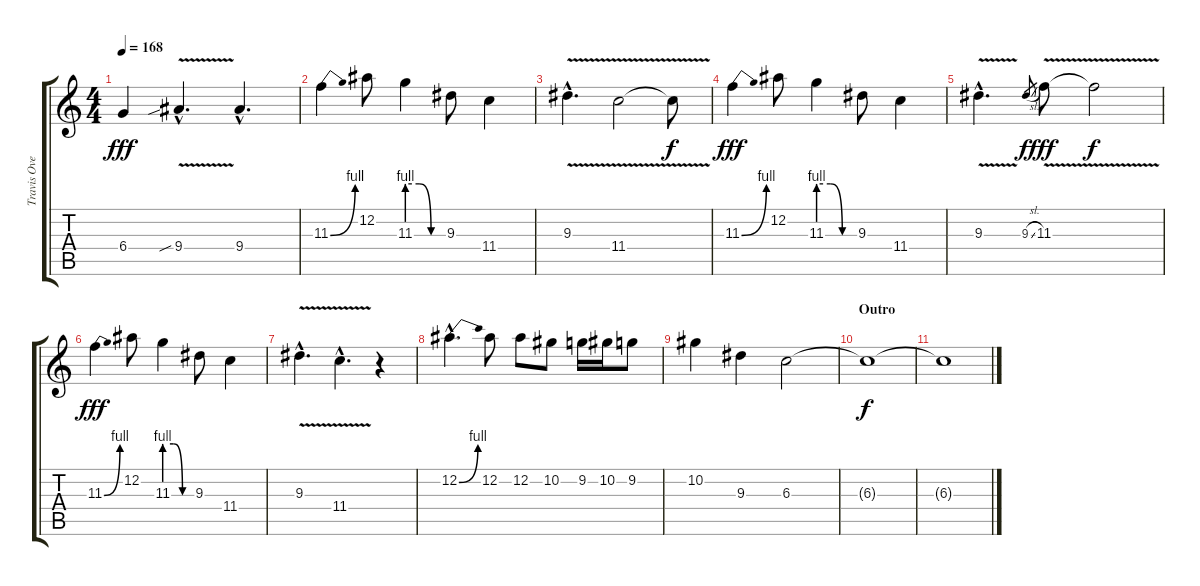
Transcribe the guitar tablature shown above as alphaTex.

\track ("Travis Overdub" "Travis Ove") {instrument distortionguitar}
\staff {score tabs}
\tuning (Eb4 Bb3 Gb3 Db3 Ab2 Eb2) {hide}
\ts (4 4)
\tempo 168
\clef g2
\ks c
6.4.4{dy fff} 9.4{v sib hac}.4{d} 9.4{hac}.4{d} |
11.3{be (bend 0 0 60 4)}.4 12.2.8 11.3{be (custom 0 4 20 4 40 0 60 0)}.4 9.3.8 11.4.4 |
9.3{v hac}.4{d} 11.4{v}.2 11.4{t}.8{dy f} |
11.3{be (bend 0 0 60 4)}.4{dy fff} 12.2.8 11.3{be (custom 0 4 20 4 40 0 60 0)}.4 9.3.8 11.4.4 |
9.3{v hac}.4{d} 9.3{sl}.8{gr dy f} 11.3{v}.8{dy fff} 11.3{t}.2{dy f} |
11.3{be (bend 0 0 60 4)}.4{dy fff} 12.2.8 11.3{be (custom 0 4 20 4 40 0 60 0)}.4 9.3.8 11.4.4 |
9.3{v hac}.4{d} 11.4{v hac}.4{d} r.4 |
12.2{be (bend 0 0 60 4) hac}.4{d} 12.2.8 12.2.8 10.2.8 9.2.16 10.2.16 9.2.8 |
10.2.4 9.3.4 6.3.2 |
\section ("" "Outro")
6.3{t}.1{dy f volume 8} |
6.3{t}.1
